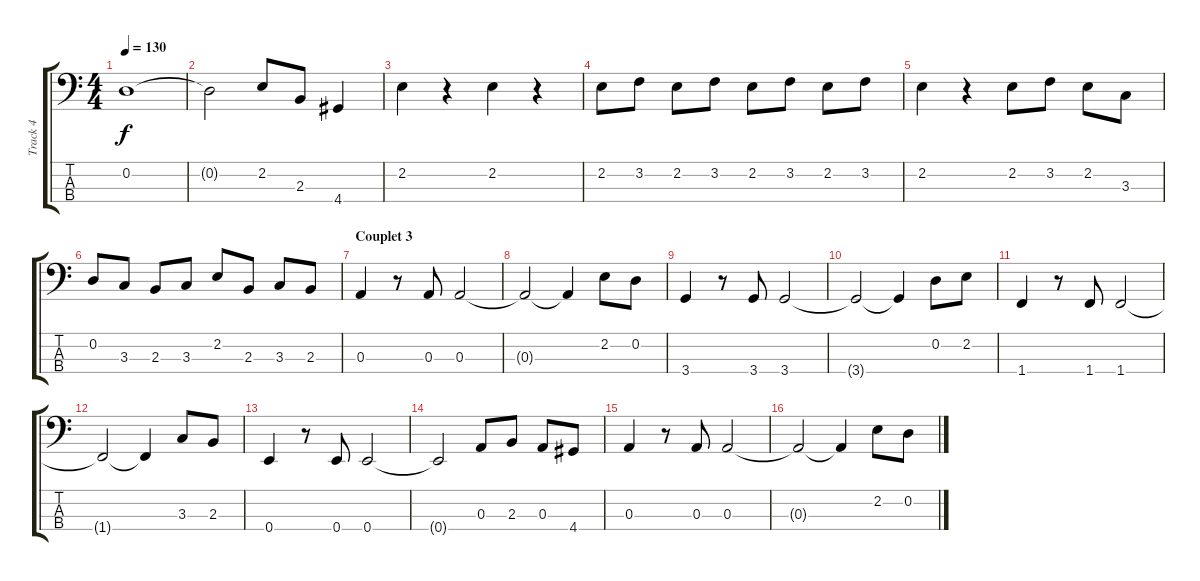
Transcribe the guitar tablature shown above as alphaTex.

\track ("Track 4" "Track 4") {instrument electricbassfinger}
\staff {score tabs}
\tuning (G2 D2 A1 E1) {hide}
\ts (4 4)
\tempo 130
\clef f4
\ks c
0.2.1{dy f} |
0.2{t}.2 2.2.8 2.3.8 4.4.4 |
2.2.4 r.4 2.2.4 r.4 |
2.2.8 3.2.8 2.2.8 3.2.8 2.2.8 3.2.8 2.2.8 3.2.8 |
2.2.4 r.4 2.2.8 3.2.8 2.2.8 3.3.8 |
0.2.8 3.3.8 2.3.8 3.3.8 2.2.8 2.3.8 3.3.8 2.3.8 |
\section ("" "Couplet 3")
0.3.4 r.8 0.3.8 0.3.2 |
0.3{t}.2 0.3{t}.4 2.2.8 0.2.8 |
3.4.4 r.8 3.4.8 3.4.2 |
3.4{t}.2 3.4{t}.4 0.2.8 2.2.8 |
1.4.4 r.8 1.4.8 1.4.2 |
1.4{t}.2 1.4{t}.4 3.3.8 2.3.8 |
0.4.4 r.8 0.4.8 0.4.2 |
0.4{t}.2 0.3.8 2.3.8 0.3.8 4.4.8 |
0.3.4 r.8 0.3.8 0.3.2 |
0.3{t}.2 0.3{t}.4 2.2.8 0.2.8
